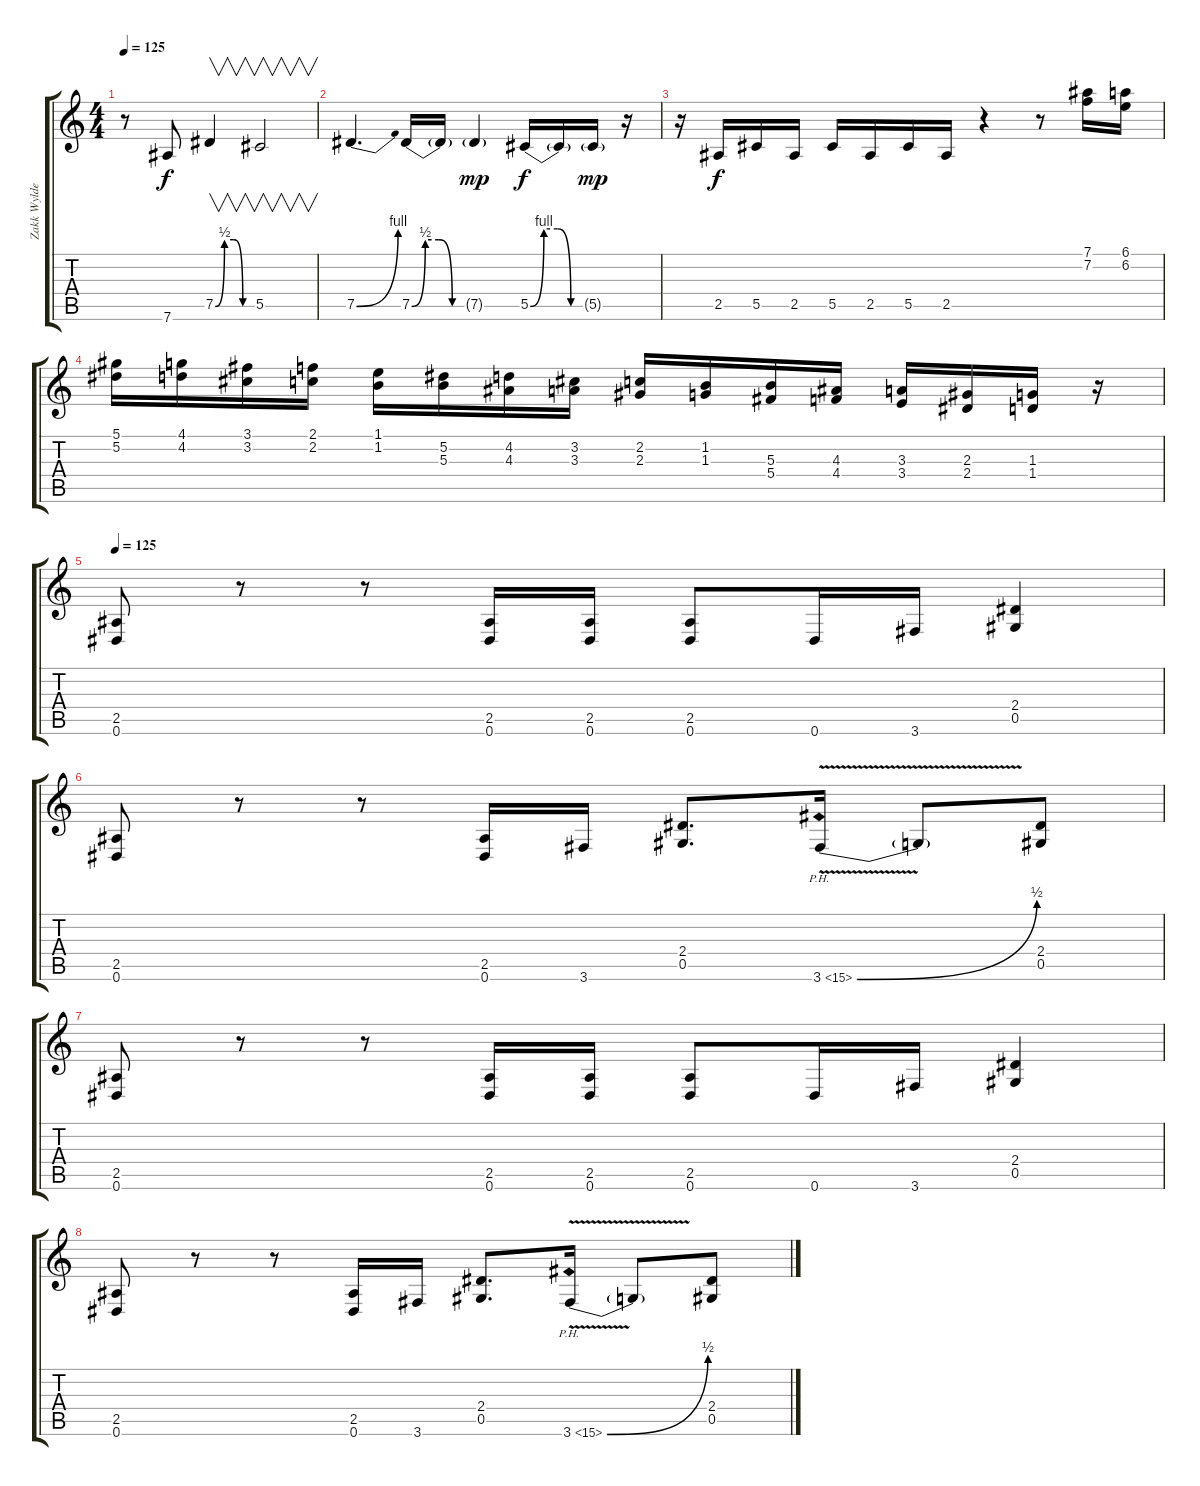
\track ("Zakk Wylde" "Zakk Wylde") {instrument overdrivenguitar}
\staff {score tabs}
\tuning (Eb4 Bb3 Gb3 Db3 Ab2 Eb2) {hide}
\ts (4 4)
\tempo 125
\clef g2
\ks c
r.8{dy f} 7.6.8{instrument overdrivenguitar} 7.5{be (custom 0 0 15 2 30 2 45 0 60 0)}.4{v instrument guitarharmonics} 5.5.2{v} |
7.5{be (bend 0 0 60 4)}.4{d instrument overdrivenguitar} 7.5{be (custom 0 0 15 2 30 2 45 0 60 0)}.16{instrument guitarharmonics} 7.5{t}.16 7.5{g}.4{dy mp instrument overdrivenguitar} 5.5{be (custom 0 0 15 4 30 4 45 0 60 0)}.16{dy f} 5.5{t}.16 5.5{g}.16{dy mp} r.16 |
r.16 2.5.16{dy f} 5.5.16 2.5.16 5.5.16 2.5.16 5.5.16 2.5.16 r.4 r.8 (7.1 7.2).16{instrument guitarfretnoise} (6.1 6.2).16 |
(5.1 5.2).16 (4.1 4.2).16 (3.1 3.2).16 (2.1 2.2).16 (1.1 1.2).16 (5.2 5.3).16 (4.2 4.3).16 (3.2 3.3).16 (2.2 2.3).16 (1.2 1.3).16 (5.3 5.4).16 (4.3 4.4).16 (3.3 3.4).16 (2.3 2.4).16 (1.3 1.4).16 r.16 |
\tempo 125
(2.5 0.6).8{instrument overdrivenguitar} r.8 r.8 (2.5 0.6).16 (2.5 0.6).16 (2.5 0.6).8 0.6.16 3.6.16 (2.4 0.5).4 |
(2.5 0.6).8 r.8 r.8 (2.5 0.6).16 3.6.16 (2.4 0.5).8{d} 3.6{be (bend 0 0 60 2) ph 12 v}.16{instrument guitarharmonics} 3.6{t}.8 (2.4 0.5).8{instrument overdrivenguitar} |
(2.5 0.6).8 r.8 r.8 (2.5 0.6).16 (2.5 0.6).16 (2.5 0.6).8 0.6.16 3.6.16 (2.4 0.5).4 |
(2.5 0.6).8 r.8 r.8 (2.5 0.6).16 3.6.16 (2.4 0.5).8{d} 3.6{be (bend 0 0 60 2) ph 12 v}.16{instrument guitarharmonics} 3.6{t}.8 (2.4 0.5).8{instrument overdrivenguitar}
